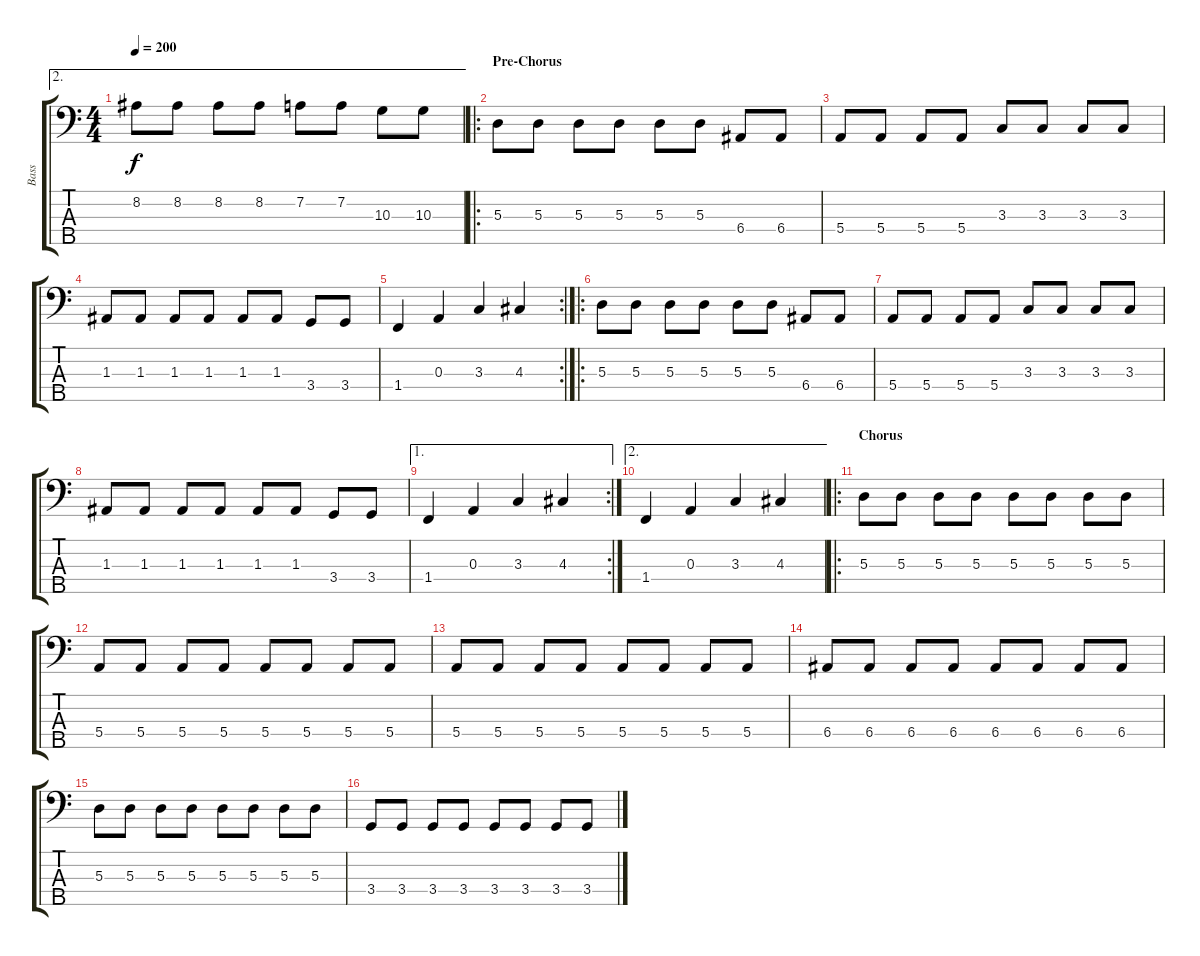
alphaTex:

\track ("Bass" "Bass") {instrument electricbassfinger}
\staff {score tabs}
\tuning (G2 D2 A1 E1 B0) {hide}
\ae 2
\ts (4 4)
\tempo 200
\clef f4
\ks c
8.2.8{dy f} 8.2.8 8.2.8 8.2.8 7.2.8 7.2.8 10.3.8 10.3.8 |
\ro
\section ("" "Pre-Chorus")
5.3.8 5.3.8 5.3.8 5.3.8 5.3.8 5.3.8 6.4.8 6.4.8 |
5.4.8 5.4.8 5.4.8 5.4.8 3.3.8 3.3.8 3.3.8 3.3.8 |
1.3.8 1.3.8 1.3.8 1.3.8 1.3.8 1.3.8 3.4.8 3.4.8 |
\rc 2
1.4.4 0.3.4 3.3.4 4.3.4 |
\ro
5.3.8 5.3.8 5.3.8 5.3.8 5.3.8 5.3.8 6.4.8 6.4.8 |
5.4.8 5.4.8 5.4.8 5.4.8 3.3.8 3.3.8 3.3.8 3.3.8 |
1.3.8 1.3.8 1.3.8 1.3.8 1.3.8 1.3.8 3.4.8 3.4.8 |
\ae 1
\rc 2
1.4.4 0.3.4 3.3.4 4.3.4 |
\ae 2
1.4.4 0.3.4 3.3.4 4.3.4 |
\ro
\section ("" "Chorus")
5.3.8 5.3.8 5.3.8 5.3.8 5.3.8 5.3.8 5.3.8 5.3.8 |
5.4.8 5.4.8 5.4.8 5.4.8 5.4.8 5.4.8 5.4.8 5.4.8 |
5.4.8 5.4.8 5.4.8 5.4.8 5.4.8 5.4.8 5.4.8 5.4.8 |
6.4.8 6.4.8 6.4.8 6.4.8 6.4.8 6.4.8 6.4.8 6.4.8 |
5.3.8 5.3.8 5.3.8 5.3.8 5.3.8 5.3.8 5.3.8 5.3.8 |
3.4.8 3.4.8 3.4.8 3.4.8 3.4.8 3.4.8 3.4.8 3.4.8
